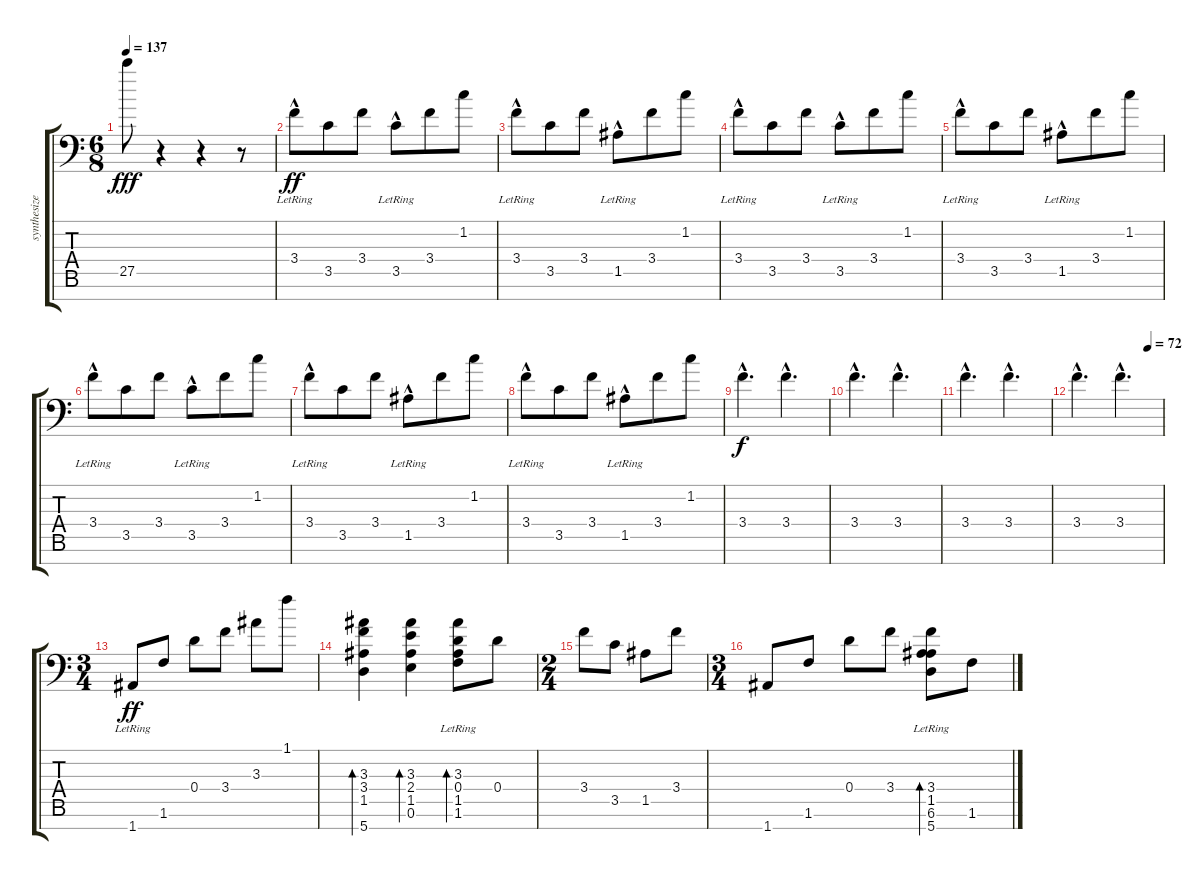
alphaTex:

\track ("synthesizer" "synthesize") {instrument acousticguitarnylon}
\staff {score tabs}
\tuning (E4 B3 G3 D3 A2 E2 A1) {hide}
\ts (6 8)
\tempo 137
\clef f4
\ks c
27.5.8{dy fff} r.4 r.4 r.8 |
3.4{hac lr}.8{dy ff} 3.5.8 3.4.8 3.5{hac lr}.8 3.4.8 1.2.8 |
3.4{hac lr}.8 3.5.8 3.4.8 1.5{hac lr}.8 3.4.8 1.2.8 |
3.4{hac lr}.8 3.5.8 3.4.8 3.5{hac lr}.8 3.4.8 1.2.8 |
3.4{hac lr}.8 3.5.8 3.4.8 1.5{hac lr}.8 3.4.8 1.2.8 |
3.4{hac lr}.8 3.5.8 3.4.8 3.5{hac lr}.8 3.4.8 1.2.8 |
3.4{hac lr}.8 3.5.8 3.4.8 1.5{hac lr}.8 3.4.8 1.2.8 |
3.4{hac lr}.8 3.5.8 3.4.8 1.5{hac lr}.8 3.4.8 1.2.8 |
3.4{hac}.4{d dy f} 3.4{hac}.4{d} |
3.4{hac}.4{d} 3.4{hac}.4{d} |
3.4{hac}.4{d} 3.4{hac}.4{d} |
\tempo (72 0.8333333333333334)
3.4{hac}.4{d} 3.4{hac}.4{d} |
\ts (3 4)
1.7{lr}.8{dy ff} 1.6.8 0.4.8 3.4.8 3.3.8 1.1.8 |
(3.3 3.4 1.5 5.7).4{bd 240} (3.3 2.4 1.5 0.6).4{bd 240} (3.3 0.4 1.5 1.6{lr}).8{bd 240} 0.4.8 |
\ts (2 4)
3.4.8 3.5.8 1.5.8 3.4.8 |
\ts (3 4)
1.7.8 1.6.8 0.4.8 3.4.8 (3.4 1.5{lr} 6.6 5.7{lr}).8{bd 240} 1.6.8
